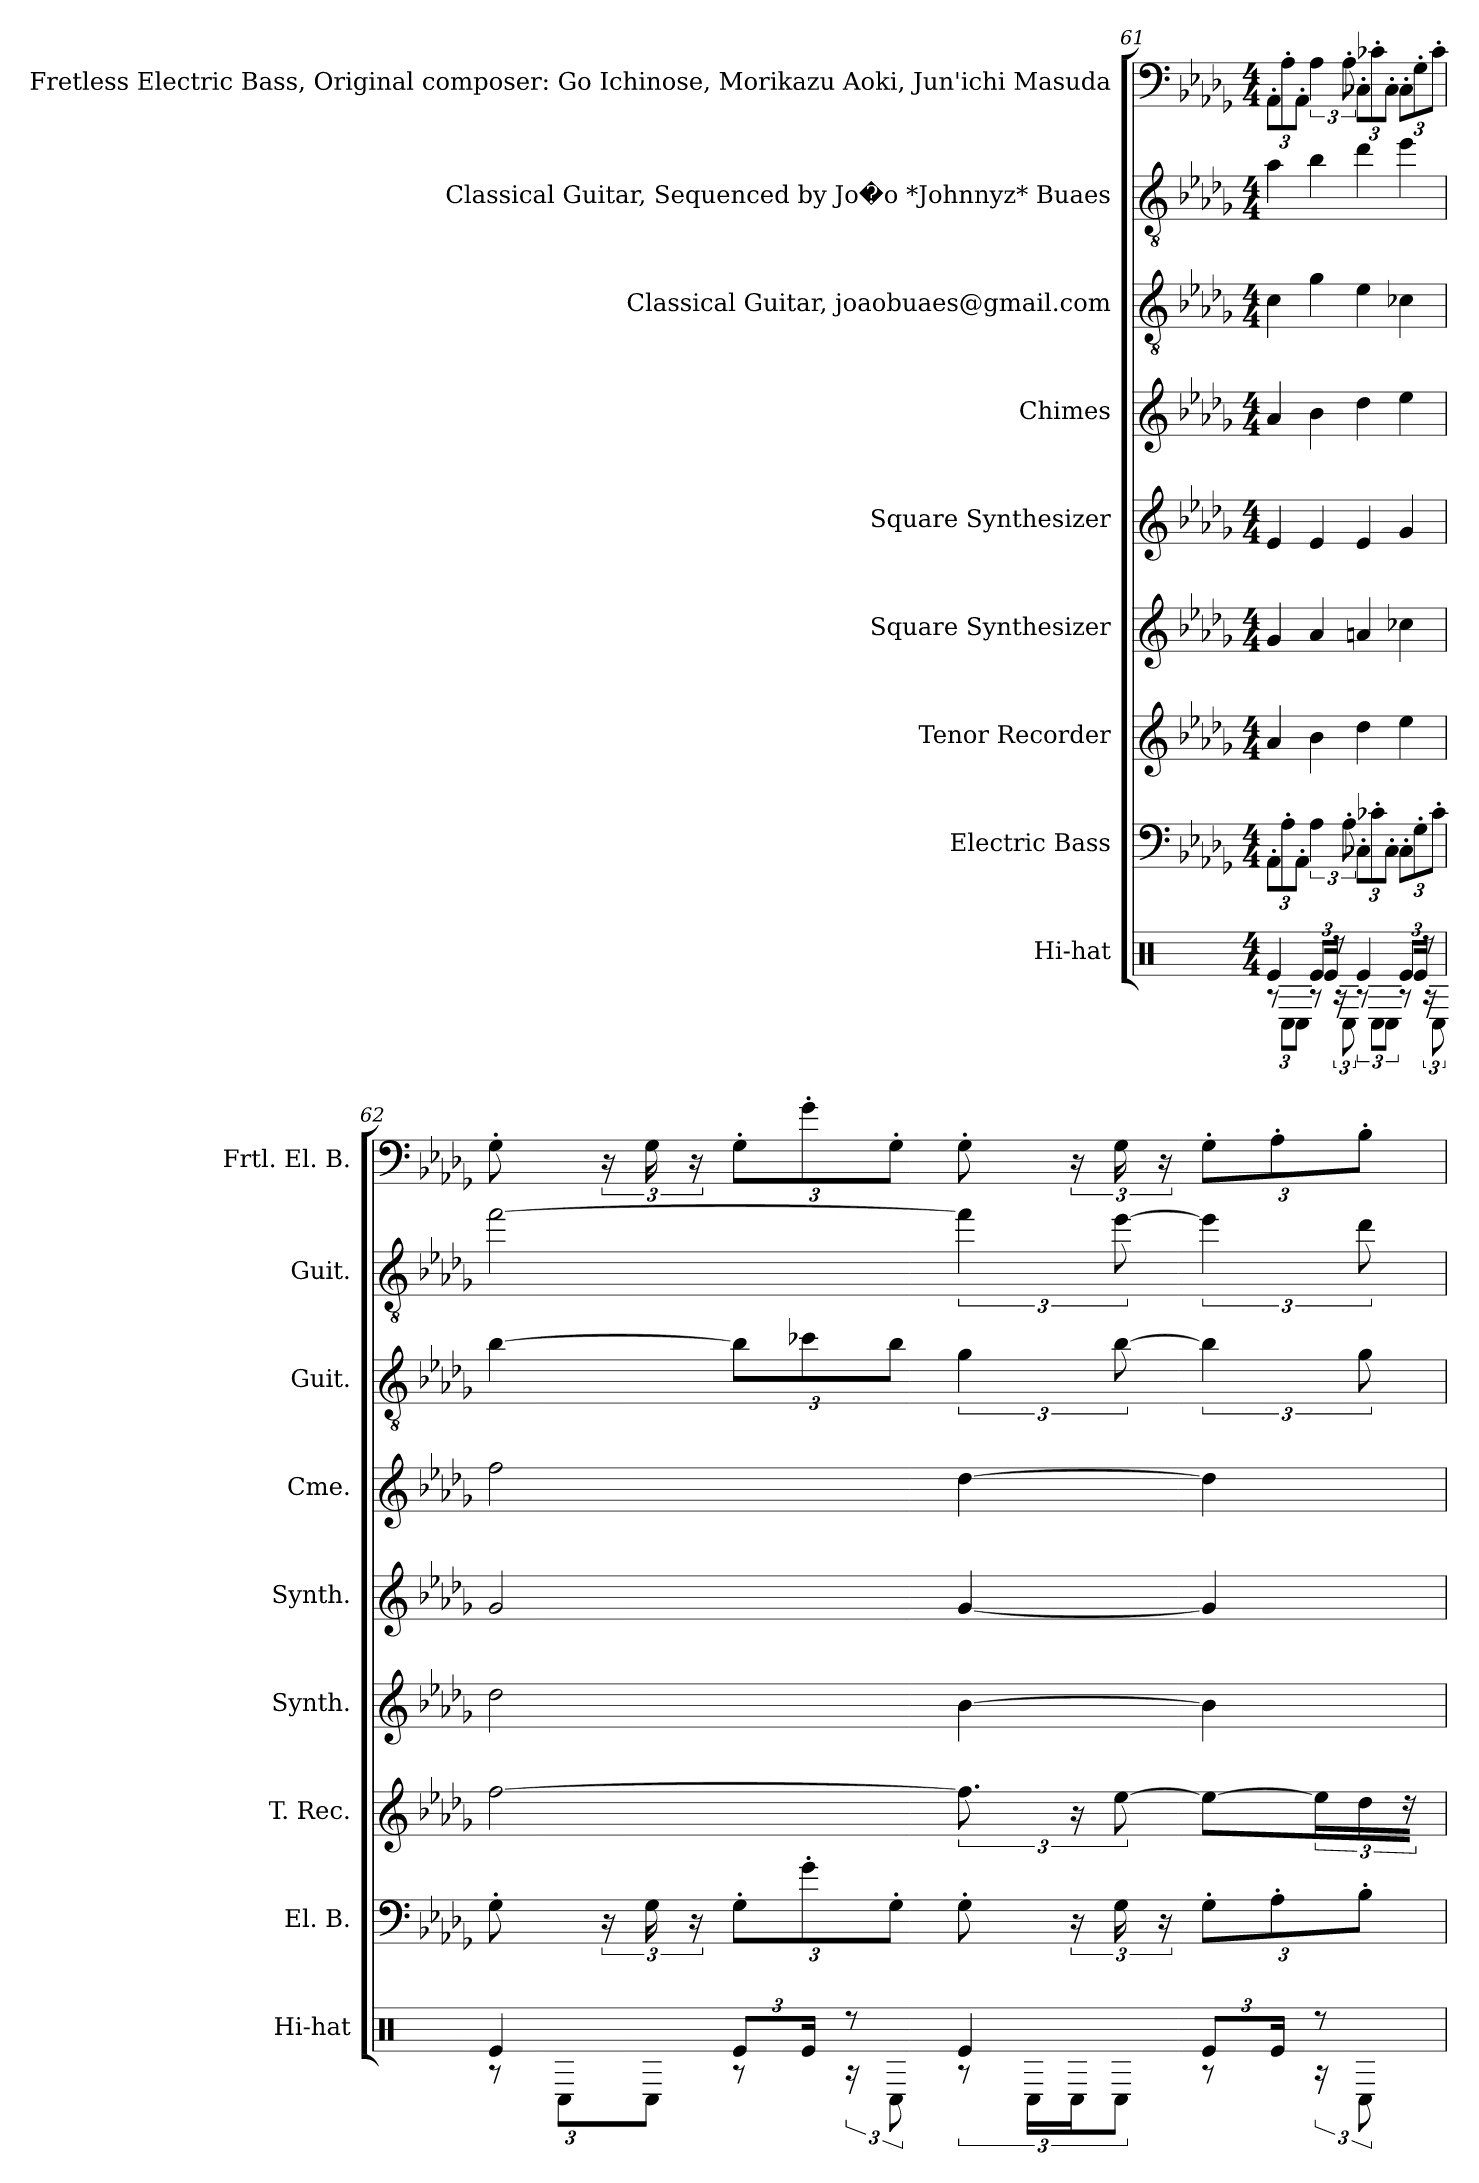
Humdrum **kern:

**kern	**kern	**kern	**kern	**kern	**kern	**kern	**kern	**kern
*part9	*part8	*part7	*part6	*part5	*part4	*part3	*part2	*part1
*staff9	*staff8	*staff7	*staff6	*staff5	*staff4	*staff3	*staff2	*staff1
*I"Hi-hat	*I"Electric Bass	*I"Tenor Recorder	*I"Square Synthesizer	*I"Square Synthesizer	*I"Chimes	*I"Classical Guitar, joaobuaes@gmail.com	*I"Classical Guitar, Sequenced by Jo�o *Johnnyz* Buaes	*I"Fretless Electric Bass, Original composer: Go Ichinose, Morikazu Aoki, Jun'ichi Masuda
*I'Hi-hat	*I'El. B.	*I'T. Rec.	*I'Synth.	*I'Synth.	*I'Cme.	*I'Guit.	*I'Guit.	*I'Frtl. El. B.
*clefX	*clefF4	*clefG2	*clefG2	*clefG2	*clefG2	*clefGv2	*clefGv2	*clefF4
*	*ITrd7c12	*	*	*	*	*	*	*ITrd7c12
*k[]	*k[b-e-a-d-g-]	*k[b-e-a-d-g-]	*k[b-e-a-d-g-]	*k[b-e-a-d-g-]	*k[b-e-a-d-g-]	*k[b-e-a-d-g-]	*k[b-e-a-d-g-]	*k[b-e-a-d-g-]
*M4/4	*M4/4	*M4/4	*M4/4	*M4/4	*M4/4	*M4/4	*M4/4	*M4/4
=61	=61	=61	=61	=61	=61	=61	=61	=61
*^	*	*	*	*	*	*	*	*
*	*	*Xbrackettup	*	*	*	*	*	*	*Xbrackettup
4Re/	12r	12AAA-'\L	4a-/	4g-/	4e-/	4a-/	4c\	4a-\	12AAA-'\L
.	12RC\L	12AA-'\	.	.	.	.	.	.	12AA-'\
.	12RC\J	12AAA-'\J	.	.	.	.	.	.	12AAA-'\J
*Xbrackettup	*	*brackettup	*	*	*	*	*	*	*brackettup
12Re/L	8r	6AA-\	4b-\	4a-/	4e-/	4b-\	4g-\	4b-\	6AA-\
24Re/Jk	.	.	.	.	.	.	.	.	.
*	*brackettup	*	*	*	*	*	*	*	*
8r	24r	.	.	.	.	.	.	.	.
.	12RC\	12AA-'\	.	.	.	.	.	.	12AA-'\
*	*	*Xbrackettup	*	*	*	*	*	*	*Xbrackettup
4Re/	12r	12CC-X'\L	4dd-\	4an/	4e-/	4dd-\	4e-\	4dd-\	12CC-X'\L
.	12RC\L	12C-X'\	.	.	.	.	.	.	12C-X'\
.	12RC\J	12CC-'\J	.	.	.	.	.	.	12CC-'\J
*Xbrackettup	*	*	*	*	*	*	*	*	*
12Re/L	8r	12CC-'\L	4ee-\	4cc-X\	4g-/	4ee-\	4c-X\	4ee-\	12CC-'\L
24Re/Jk	.	12GG-'\	.	.	.	.	.	.	12GG-'\
*	*brackettup	*	*	*	*	*	*	*	*
8r	24r	.	.	.	.	.	.	.	.
.	12RC\	12C-'\J	.	.	.	.	.	.	12C-'\J
!!LO:PB:g=z
=62	=62	=62	=62	=62	=62	=62	=62	=62	=62
4Re/	12r	8GG-'\	[2ff\	2dd-\	2g-/	2ff\	[4b-\	[2ff\	8GG-'\
.	12RC\L	.	.	.	.	.	.	.	.
*	*	*brackettup	*	*	*	*	*	*	*brackettup
.	.	24r	.	.	.	.	.	.	24r
.	12RC\J	24GG-\	.	.	.	.	.	.	24GG-\
.	.	24r	.	.	.	.	.	.	24r
*Xbrackettup	*	*Xbrackettup	*	*	*	*	*Xbrackettup	*	*Xbrackettup
12Re/L	8r	12GG-'\L	.	.	.	.	12b-\L]	.	12GG-'\L
24Re/Jk	.	12G-'\	.	.	.	.	12cc-X\	.	12G-'\
*	*brackettup	*	*	*	*	*	*	*	*
8r	24r	.	.	.	.	.	.	.	.
.	12RC\	12GG-'\J	.	.	.	.	12b-\J	.	12GG-'\J
*	*	*	*	*	*	*	*brackettup	*	*
4Re/	12r	8GG-'\	12.ff\]	[4b-\	[4g-/	[4dd-\	6g-\	6ff\]	8GG-'\
.	24RC\LL	.	.	.	.	.	.	.	.
*	*Xbrackettup	*brackettup	*	*	*	*	*	*	*brackettup
.	24RC\J	24r	24r	.	.	.	.	.	24r
.	12RC\J	24GG-\	[12ee-\	.	.	.	[12b-\	[12ee-\	24GG-\
.	.	24r	.	.	.	.	.	.	24r
*	*	*Xbrackettup	*	*	*	*	*	*	*Xbrackettup
12Re/L	8r	12GG-'\L	8ee-\L_	4b-\]	4g-/]	4dd-\]	6b-\]	6ee-\]	12GG-'\L
24Re/Jk	.	12AA-'\	.	.	.	.	.	.	12AA-'\
*	*brackettup	*	*	*	*	*	*	*	*
8r	24r	.	24ee-\L]	.	.	.	.	.	.
.	12RC\	12BB-'\J	24dd-\JJ	.	.	.	12g-\	12dd-\	12BB-'\J
.	.	.	24r	.	.	.	.	.	.
*v	*v	*	*	*	*	*	*	*	*
=	=	=	=	=	=	=	=	=
*-	*-	*-	*-	*-	*-	*-	*-	*-
